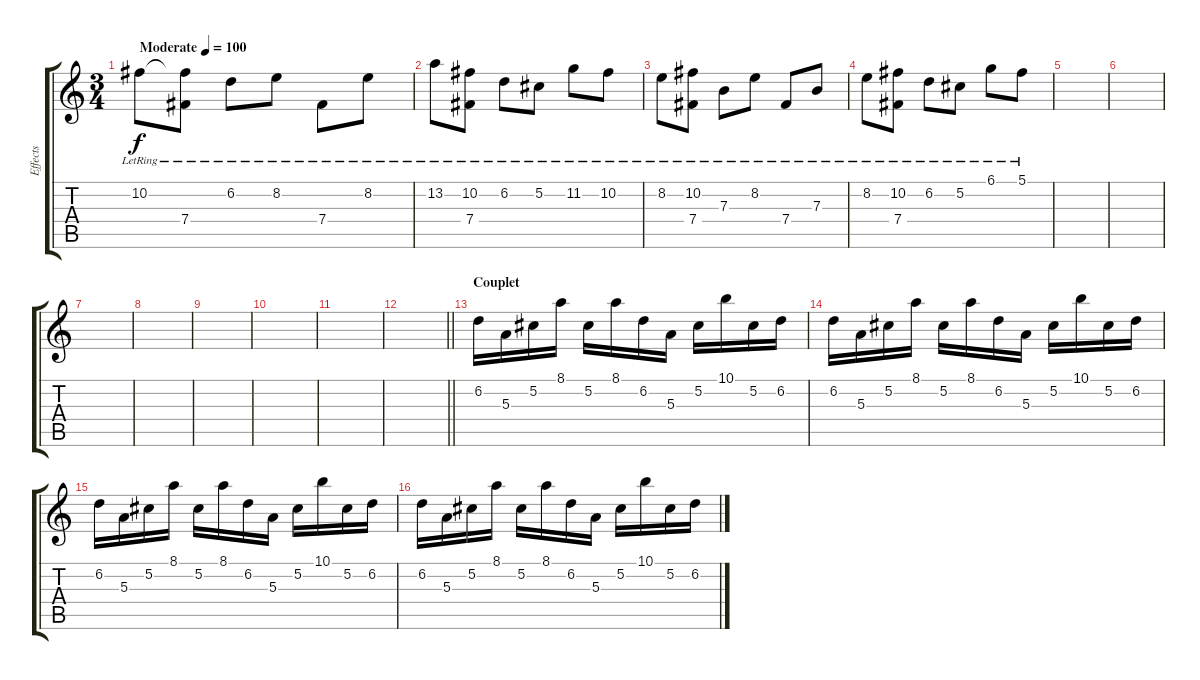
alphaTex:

\track ("Effects" "Effects") {instrument electricguitarjazz}
\staff {score tabs}
\tuning (Db4 Ab3 E3 B2 Gb2 B1) {hide}
\ts (3 4)
\tempo (100 "Moderate")
\clef g2
\ks c
10.2{lr}.8{dy f instrument electricguitarjazz} (10.2{t} 7.4{lr}).8 6.2{lr}.8 8.2{lr}.8 7.4{lr}.8 8.2{lr}.8 |
13.2{lr}.8 (10.2 7.4{lr}).8 6.2{lr}.8 5.2{lr}.8 11.2{lr}.8 10.2{lr}.8 |
8.2{lr}.8 (10.2{lr} 7.4{lr}).8 7.3{lr}.8 8.2{lr}.8 7.4{lr}.8 7.3{lr}.8 |
8.2{lr}.8 (10.2{lr} 7.4{lr}).8 6.2{lr}.8 5.2{lr}.8 6.1{lr}.8 5.1{lr}.8 |
|
|
|
|
|
|
|
\barLineRight lightlight
|
\section ("" "Couplet")
6.2.16{balance 12} 5.3.16{balance 4} 5.2.16{balance 12} 8.1.16{balance 4} 5.2.16{balance 12} 8.1.16{balance 4} 6.2.16{balance 12} 5.3.16{balance 4} 5.2.16{balance 12} 10.1.16{balance 4} 5.2.16{balance 12} 6.2.16{balance 4} |
6.2.16{balance 12} 5.3.16{balance 4} 5.2.16{balance 12} 8.1.16{balance 4} 5.2.16{balance 12} 8.1.16{balance 4} 6.2.16{balance 12} 5.3.16{balance 4} 5.2.16{balance 12} 10.1.16{balance 4} 5.2.16{balance 12} 6.2.16{balance 4} |
6.2.16{balance 12} 5.3.16{balance 4} 5.2.16{balance 12} 8.1.16{balance 4} 5.2.16{balance 12} 8.1.16{balance 4} 6.2.16{balance 12} 5.3.16{balance 4} 5.2.16{balance 12} 10.1.16{balance 4} 5.2.16{balance 12} 6.2.16{balance 4} |
6.2.16{balance 12} 5.3.16{balance 4} 5.2.16{balance 12} 8.1.16{balance 4} 5.2.16{balance 12} 8.1.16{balance 4} 6.2.16{balance 12} 5.3.16{balance 4} 5.2.16{balance 12} 10.1.16{balance 4} 5.2.16{balance 12} 6.2.16{balance 4}
